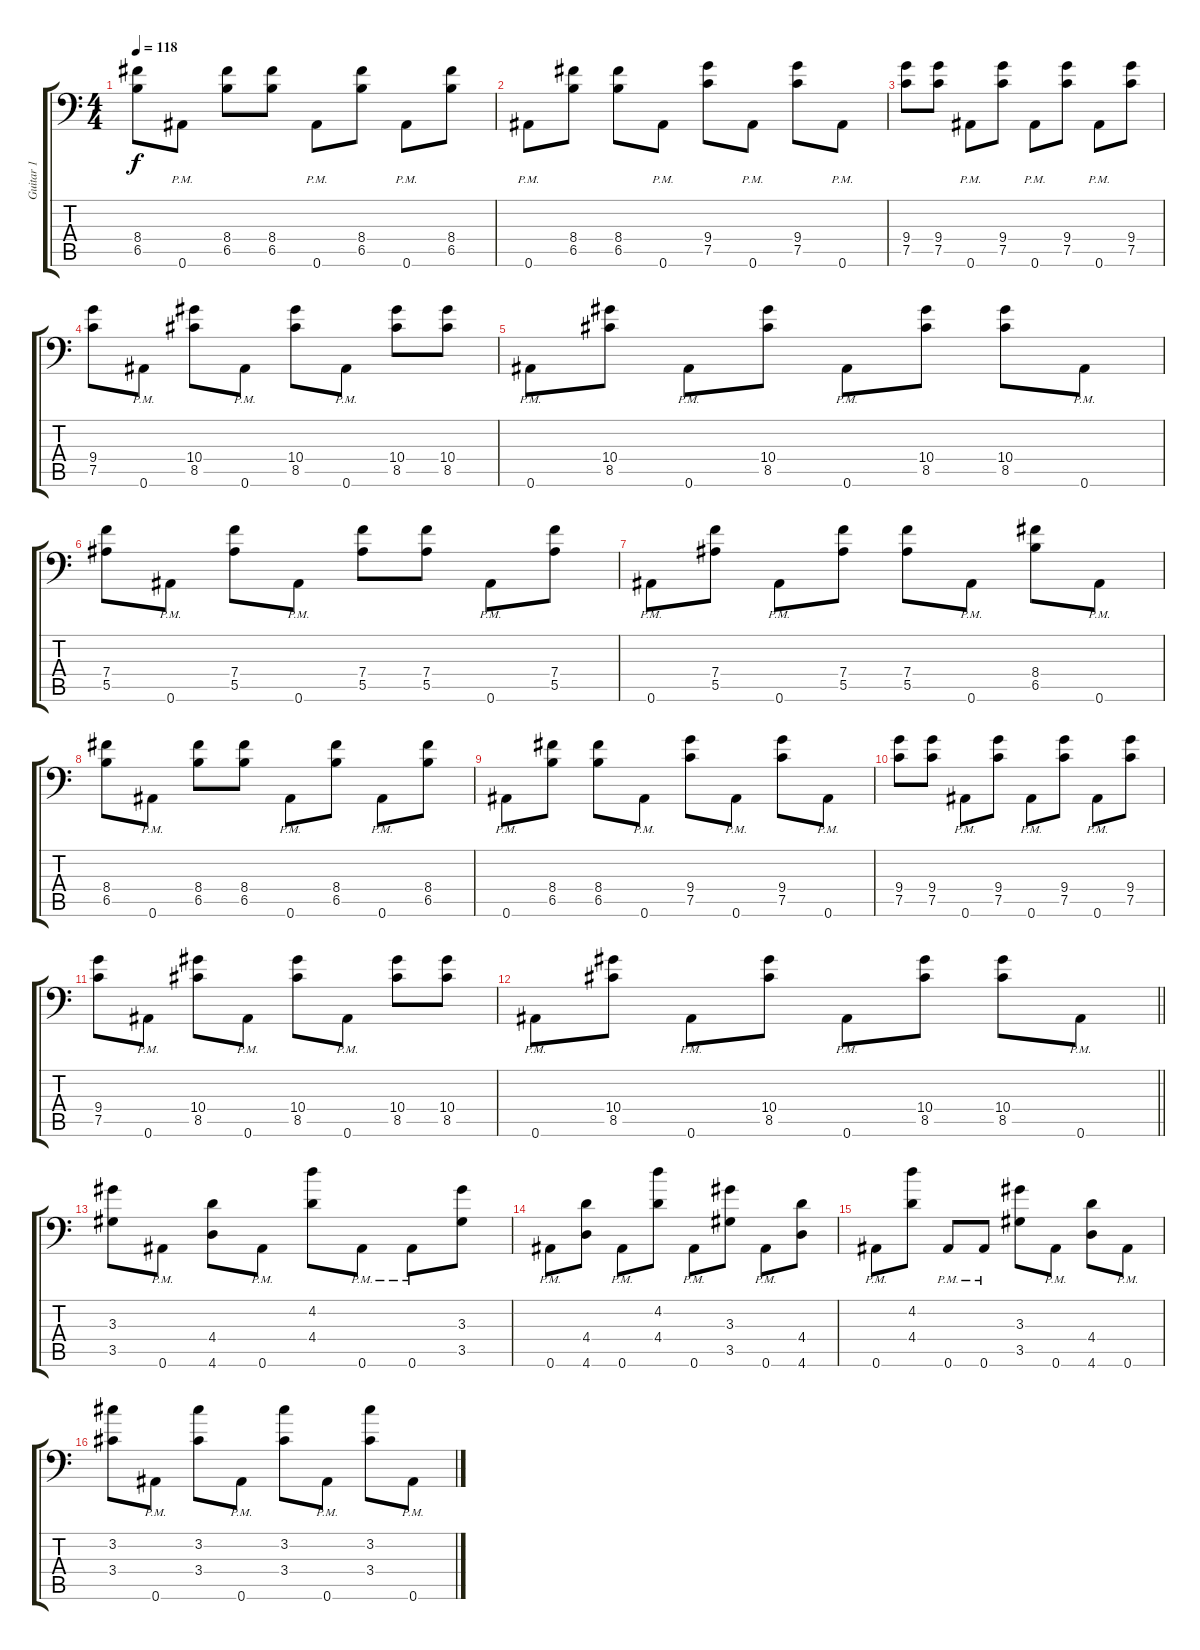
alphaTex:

\track ("Guitar 1" "Guitar 1") {instrument electricguitarjazz}
\staff {score tabs}
\tuning (D4 Bb3 F3 Bb2 F2 Bb1) {hide}
\ts (4 4)
\tempo 118
\clef f4
\ks c
(8.4 6.5).8{dy f} 0.6{pm}.8 (8.4 6.5).8 (8.4 6.5).8 0.6{pm}.8 (8.4 6.5).8 0.6{pm}.8 (8.4 6.5).8 |
0.6{pm}.8 (8.4 6.5).8 (8.4 6.5).8 0.6{pm}.8 (9.4 7.5).8 0.6{pm}.8 (9.4 7.5).8 0.6{pm}.8 |
(9.4 7.5).8 (9.4 7.5).8 0.6{pm}.8 (9.4 7.5).8 0.6{pm}.8 (9.4 7.5).8 0.6{pm}.8 (9.4 7.5).8 |
(9.4 7.5).8 0.6{pm}.8 (10.4 8.5).8 0.6{pm}.8 (10.4 8.5).8 0.6{pm}.8 (10.4 8.5).8 (10.4 8.5).8 |
0.6{pm}.8 (10.4 8.5).8 0.6{pm}.8 (10.4 8.5).8 0.6{pm}.8 (10.4 8.5).8 (10.4 8.5).8 0.6{pm}.8 |
(7.4 5.5).8 0.6{pm}.8 (7.4 5.5).8 0.6{pm}.8 (7.4 5.5).8 (7.4 5.5).8 0.6{pm}.8 (7.4 5.5).8 |
0.6{pm}.8 (7.4 5.5).8 0.6{pm}.8 (7.4 5.5).8 (7.4 5.5).8 0.6{pm}.8 (8.4 6.5).8 0.6{pm}.8 |
(8.4 6.5).8 0.6{pm}.8 (8.4 6.5).8 (8.4 6.5).8 0.6{pm}.8 (8.4 6.5).8 0.6{pm}.8 (8.4 6.5).8 |
0.6{pm}.8 (8.4 6.5).8 (8.4 6.5).8 0.6{pm}.8 (9.4 7.5).8 0.6{pm}.8 (9.4 7.5).8 0.6{pm}.8 |
(9.4 7.5).8 (9.4 7.5).8 0.6{pm}.8 (9.4 7.5).8 0.6{pm}.8 (9.4 7.5).8 0.6{pm}.8 (9.4 7.5).8 |
(9.4 7.5).8 0.6{pm}.8 (10.4 8.5).8 0.6{pm}.8 (10.4 8.5).8 0.6{pm}.8 (10.4 8.5).8 (10.4 8.5).8 |
\barLineRight lightlight
0.6{pm}.8 (10.4 8.5).8 0.6{pm}.8 (10.4 8.5).8 0.6{pm}.8 (10.4 8.5).8 (10.4 8.5).8 0.6{pm}.8 |
(3.3 3.5).8 0.6{pm}.8 (4.4 4.6).8 0.6{pm}.8 (4.2 4.4).8 0.6{pm}.8 0.6{pm}.8 (3.3 3.5).8 |
0.6{pm}.8 (4.4 4.6).8 0.6{pm}.8 (4.2 4.4).8 0.6{pm}.8 (3.3 3.5).8 0.6{pm}.8 (4.4 4.6).8 |
0.6{pm}.8 (4.2 4.4).8 0.6{pm}.8 0.6{pm}.8 (3.3 3.5).8 0.6{pm}.8 (4.4 4.6).8 0.6{pm}.8 |
(3.2 3.4).8 0.6{pm}.8 (3.2 3.4).8 0.6{pm}.8 (3.2 3.4).8 0.6{pm}.8 (3.2 3.4).8 0.6{pm}.8
